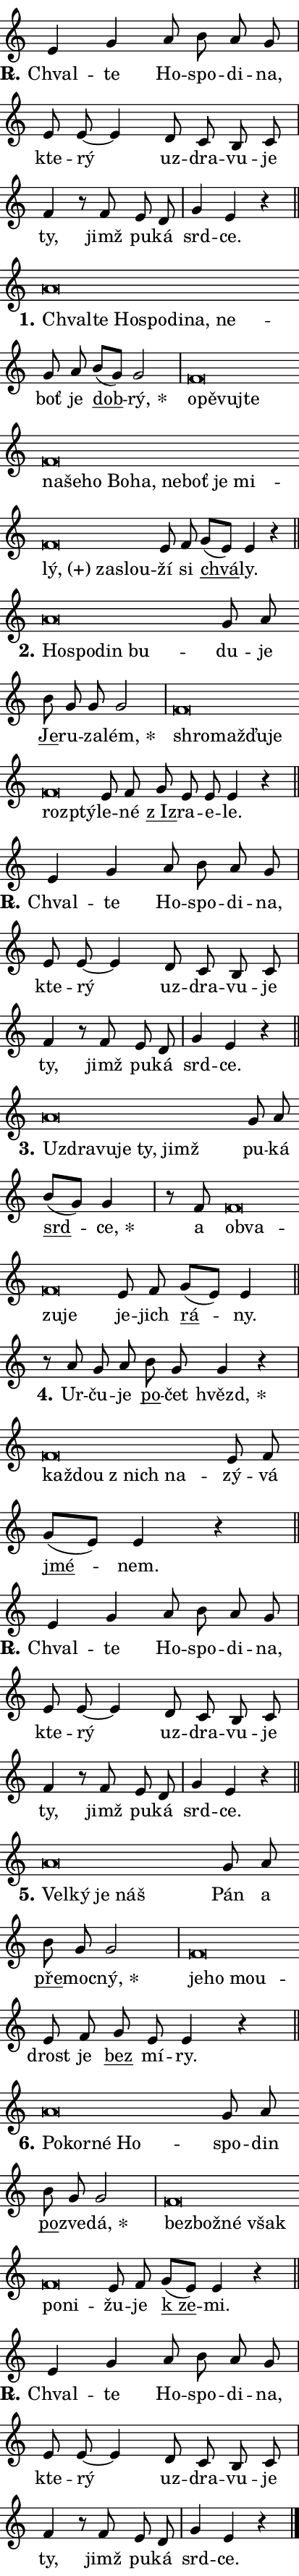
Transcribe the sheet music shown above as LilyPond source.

\version "2.22.1"
\header { tagline = "" }
\paper {
  indent = 0\cm
  top-margin = 0\cm
  right-margin = 0\cm
  bottom-margin = 0\cm
  left-margin = 0\cm
  paper-width = 7\cm
  page-breaking = #ly:one-page-breaking
  system-system-spacing.basic-distance = #11
  score-system-spacing.basic-distance = #11
  ragged-last = ##f
}


%% Author: Thomas Morley
%% https://lists.gnu.org/archive/html/lilypond-user/2020-05/msg00002.html
#(define (line-position grob)
"Returns position of @var[grob} in current system:
   @code{'start}, if at first time-step
   @code{'end}, if at last time-step
   @code{'middle} otherwise
"
  (let* ((col (ly:item-get-column grob))
         (ln (ly:grob-object col 'left-neighbor))
         (rn (ly:grob-object col 'right-neighbor))
         (col-to-check-left (if (ly:grob? ln) ln col))
         (col-to-check-right (if (ly:grob? rn) rn col))
         (break-dir-left
           (and
             (ly:grob-property col-to-check-left 'non-musical #f)
             (ly:item-break-dir col-to-check-left)))
         (break-dir-right
           (and
             (ly:grob-property col-to-check-right 'non-musical #f)
             (ly:item-break-dir col-to-check-right))))
        (cond ((eqv? 1 break-dir-left) 'start)
              ((eqv? -1 break-dir-right) 'end)
              (else 'middle))))

#(define (tranparent-at-line-position vctor)
  (lambda (grob)
  "Relying on @code{line-position} select the relevant enry from @var{vctor}.
Used to determine transparency,"
    (case (line-position grob)
      ((end) (not (vector-ref vctor 0)))
      ((middle) (not (vector-ref vctor 1)))
      ((start) (not (vector-ref vctor 2))))))

noteHeadBreakVisibility =
#(define-music-function (break-visibility)(vector?)
"Makes @code{NoteHead}s transparent relying on @var{break-visibility}"
#{
  \override NoteHead.transparent =
    #(tranparent-at-line-position break-visibility)
#})

#(define delete-ledgers-for-transparent-note-heads
  (lambda (grob)
    "Reads whether a @code{NoteHead} is transparent.
If so this @code{NoteHead} is removed from @code{'note-heads} from
@var{grob}, which is supposed to be @code{LedgerLineSpanner}.
As a result ledgers are not printed for this @code{NoteHead}"
    (let* ((nhds-array (ly:grob-object grob 'note-heads))
           (nhds-list
             (if (ly:grob-array? nhds-array)
                 (ly:grob-array->list nhds-array)
                 '()))
           ;; Relies on the transparent-property being done before
           ;; Staff.LedgerLineSpanner.after-line-breaking is executed.
           ;; This is fragile ...
           (to-keep
             (remove
               (lambda (nhd)
                 (ly:grob-property nhd 'transparent #f))
               nhds-list)))
      ;; TODO find a better method to iterate over grob-arrays, similiar
      ;; to filter/remove etc for lists
      ;; For now rebuilt from scratch
      (set! (ly:grob-object grob 'note-heads)  '())
      (for-each
        (lambda (nhd)
          (ly:pointer-group-interface::add-grob grob 'note-heads nhd))
        to-keep))))

hideNotes = {
  \noteHeadBreakVisibility #begin-of-line-visible
}
unHideNotes = {
  \noteHeadBreakVisibility #all-visible
}

% work-around for resetting accidentals
% https://lilypond.org/doc/v2.23/Documentation/notation/displaying-rhythms#unmetered-music
cadenzaMeasure = {
  \cadenzaOff
  \partial 1024 s1024
  \cadenzaOn
}

#(define-markup-command (accent layout props text) (markup?)
  "Underline accented syllable"
  (interpret-markup layout props
    #{\markup \override #'(offset . 4.3) \underline { #text }#}))

responsum = \markup \concat {
  "R" \hspace #-1.05 \path #0.1 #'((moveto 0 0.07) (lineto 0.9 0.8)) \hspace #0.05 "."
}

\layout {
    \context {
        \Staff
        \remove "Time_signature_engraver"
        \override LedgerLineSpanner.after-line-breaking = #delete-ledgers-for-transparent-note-heads
    }
    \context {
        \Voice {
            \override NoteHead.output-attributes = #'((class . "notehead"))
            \override Hairpin.height = #0.55
        }
    }
    \context {
        \Lyrics {
            \override StanzaNumber.output-attributes = #'((class . "stanzanumber"))
            \override LyricSpace.minimum-distance = #0.9
            \override LyricText.font-name = #"TeX Gyre Schola"
            \override LyricText.font-size = 1
            \override StanzaNumber.font-name = #"TeX Gyre Schola Bold"
            \override StanzaNumber.font-size = 1
        }
    }
}

% magnetic-lyrics.ily
%
%   written by
%     Jean Abou Samra <jean@abou-samra.fr>
%     Werner Lemberg <wl@gnu.org>
%
%   adapted by
%     Jiri Hon <jiri.hon@gmail.com>
%
% Version 2022-Apr-15

% https://www.mail-archive.com/lilypond-user@gnu.org/msg149350.html

#(define (Left_hyphen_pointer_engraver context)
   "Collect syllable-hyphen-syllable occurrences in lyrics and store
them in properties.  This engraver only looks to the left.  For
example, if the lyrics input is @code{foo -- bar}, it does the
following.

@itemize @bullet
@item
Set the @code{text} property of the @code{LyricHyphen} grob between
@q{foo} and @q{bar} to @code{foo}.

@item
Set the @code{left-hyphen} property of the @code{LyricText} grob with
text @q{foo} to the @code{LyricHyphen} grob between @q{foo} and
@q{bar}.
@end itemize

Use this auxiliary engraver in combination with the
@code{lyric-@/text::@/apply-@/magnetic-@/offset!} hook."
   (let ((hyphen #f)
         (text #f))
     (make-engraver
      (acknowledgers
       ((lyric-syllable-interface engraver grob source-engraver)
        (set! text grob)))
      (end-acknowledgers
       ((lyric-hyphen-interface engraver grob source-engraver)
        ;(when (not (grob::has-interface grob 'lyric-space-interface))
          (set! hyphen grob)));)
      ((stop-translation-timestep engraver)
       (when (and text hyphen)
         (ly:grob-set-object! text 'left-hyphen hyphen))
       (set! text #f)
       (set! hyphen #f)))))

#(define (lyric-text::apply-magnetic-offset! grob)
   "If the space between two syllables is less than the value in
property @code{LyricText@/.details@/.squash-threshold}, move the right
syllable to the left so that it gets concatenated with the left
syllable.

Use this function as a hook for
@code{LyricText@/.after-@/line-@/breaking} if the
@code{Left_@/hyphen_@/pointer_@/engraver} is active."
   (let ((hyphen (ly:grob-object grob 'left-hyphen #f)))
     (when hyphen
       (let ((left-text (ly:spanner-bound hyphen LEFT)))
         (when (grob::has-interface left-text 'lyric-syllable-interface)
           (let* ((common (ly:grob-common-refpoint grob left-text X))
                  (this-x-ext (ly:grob-extent grob common X))
                  (left-x-ext
                   (begin
                     ;; Trigger magnetism for left-text.
                     (ly:grob-property left-text 'after-line-breaking)
                     (ly:grob-extent left-text common X)))
                  ;; `delta` is the gap width between two syllables.
                  (delta (- (interval-start this-x-ext)
                            (interval-end left-x-ext)))
                  (details (ly:grob-property grob 'details))
                  (threshold (assoc-get 'squash-threshold details 0.2)))
             (when (< delta threshold)
               (let* (;; We have to manipulate the input text so that
                      ;; ligatures crossing syllable boundaries are not
                      ;; disabled.  For languages based on the Latin
                      ;; script this is essentially a beautification.
                      ;; However, for non-Western scripts it can be a
                      ;; necessity.
                      (lt (ly:grob-property left-text 'text))
                      (rt (ly:grob-property grob 'text))
                      (is-space (grob::has-interface hyphen 'lyric-space-interface))
                      (space (if is-space " " ""))
                      (space-markup (grob-interpret-markup grob " "))
                      (space-size (interval-length (ly:stencil-extent space-markup X)))
                      (extra-delta (if is-space space-size 0))
                      ;; Append new syllable.
                      (ltrt-space (if (and (string? lt) (string? rt))
                                (string-append lt space rt)
                                (make-concat-markup (list lt space rt))))
                      ;; Right-align `ltrt` to the right side.
                      (ltrt-space-markup (grob-interpret-markup
                               grob
                               (make-translate-markup
                                (cons (interval-length this-x-ext) 0)
                                (make-right-align-markup ltrt-space)))))
                 (begin
                   ;; Don't print `left-text`.
                   (ly:grob-set-property! left-text 'stencil #f)
                   ;; Set text and stencil (which holds all collected
                   ;; syllables so far) and shift it to the left.
                   (ly:grob-set-property! grob 'text ltrt-space)
                   (ly:grob-set-property! grob 'stencil ltrt-space-markup)
                   (ly:grob-translate-axis! grob (- (- delta extra-delta)) X))))))))))


#(define (lyric-hyphen::displace-bounds-first grob)
   ;; Make very sure this callback isn't triggered too early.
   (let ((left (ly:spanner-bound grob LEFT))
         (right (ly:spanner-bound grob RIGHT)))
     (ly:grob-property left 'after-line-breaking)
     (ly:grob-property right 'after-line-breaking)
     (ly:lyric-hyphen::print grob)))

squashThreshold = #0.4

\layout {
  \context {
    \Lyrics
    \consists #Left_hyphen_pointer_engraver
    \override LyricText.after-line-breaking =
      #lyric-text::apply-magnetic-offset!
    \override LyricHyphen.stencil = #lyric-hyphen::displace-bounds-first
    \override LyricText.details.squash-threshold = \squashThreshold
    \override LyricHyphen.minimum-distance = 0
    \override LyricHyphen.minimum-length = \squashThreshold
  }
}

squash = \override LyricText.details.squash-threshold = 9999
unSquash = \override LyricText.details.squash-threshold = \squashThreshold

left = \override LyricText.self-alignment-X = #LEFT
unLeft = \revert LyricText.self-alignment-X

starOffset = #(lambda (grob) 
                (let ((x_offset (ly:self-alignment-interface::aligned-on-x-parent grob)))
                  (if (= x_offset 0) 0 (+ x_offset 1.2))))

star = #(define-music-function (syllable)(string?)
"Append star separator at the end of a syllable"
#{
  \once \override LyricText.X-offset = #starOffset
  \lyricmode { \markup {
    #syllable
    \override #'((font-name . "TeX Gyre Schola Bold")) \hspace #0.2 \lower #0.65 \larger "*"
  } }
#})

starAccent = #(define-music-function (syllable)(string?)
"Append star separator at the end of a syllable and make accent"
#{
  \once \override LyricText.X-offset = #starOffset
  \lyricmode { \markup {
    \accent #syllable
    \override #'((font-name . "TeX Gyre Schola Bold")) \hspace #0.2 \lower #0.65 \larger "*"
  } }
#})

breath = #(define-music-function (syllable)(string?)
"Append breathing indicator at the end of a syllable"
#{
  \lyricmode { \markup { #syllable "+" } }
#})

optionalBreath = #(define-music-function (syllable)(string?)
"Append optional breathing indicator at the end of a syllable"
#{
  \lyricmode { \markup { #syllable "(+)" } }
#})


\score {
    <<
        \new Voice = "melody" { \cadenzaOn \key c \major \relative { e'4 g a8 b a g \cadenzaMeasure \bar "|" e e~ e4 \bar "" d8 c b c \cadenzaMeasure \bar "|" f4 r8 f e d \cadenzaMeasure \bar "|" g4 e r4 \cadenzaMeasure \bar "||" \break }
\relative { a'\breve*1/16 \hideNotes \breve*1/16 \bar "" \breve*1/16 \bar "" \breve*1/16 \bar "" \breve*1/16 \bar "" \breve*1/16 \breve*1/16 \bar "" \unHideNotes g8 a \bar "" b[( g)] g2 \cadenzaMeasure \bar "|" f\breve*1/16 \hideNotes \breve*1/16 \bar "" \breve*1/16 \bar "" \breve*1/16 \bar "" \breve*1/16 \bar "" \breve*1/16 \bar "" \breve*1/16 \bar "" \breve*1/16 \bar "" \breve*1/16 \bar "" \breve*1/16 \bar "" \breve*1/16 \bar "" \breve*1/16 \bar "" \breve*1/16 \bar "" \breve*1/16 \bar "" \breve*1/16 \breve*1/16 \bar "" \unHideNotes e8 f \bar "" g[( e)] e4 r \cadenzaMeasure \bar "||" \break }
\relative { a'\breve*1/16 \hideNotes \breve*1/16 \bar "" \breve*1/16 \breve*1/16 \bar "" \unHideNotes g8 a \bar "" b g g g2 \cadenzaMeasure \bar "|" f\breve*1/16 \hideNotes \breve*1/16 \bar "" \breve*1/16 \bar "" \breve*1/16 \breve*1/16 \bar "" \unHideNotes e8 f \bar "" g e e e4 r \cadenzaMeasure \bar "||" \break }
\relative { e'4 g a8 b a g \cadenzaMeasure \bar "|" e e~ e4 \bar "" d8 c b c \cadenzaMeasure \bar "|" f4 r8 f e d \cadenzaMeasure \bar "|" g4 e r4 \cadenzaMeasure \bar "||" \break }
\relative { a'\breve*1/16 \hideNotes \breve*1/16 \bar "" \breve*1/16 \bar "" \breve*1/16 \bar "" \breve*1/16 \breve*1/16 \bar "" \unHideNotes g8 a \bar "" b[( g)] g4 \cadenzaMeasure \bar "|" r8 f f\breve*1/16 \hideNotes \breve*1/16 \bar "" \breve*1/16 \breve*1/16 \bar "" \unHideNotes e8 f \bar "" g[( e)] e4 \cadenzaMeasure \bar "||" \break }
\relative { r8 a' g8 a \bar "" b g g4 r \cadenzaMeasure \bar "|" f\breve*1/16 \hideNotes \breve*1/16 \bar "" \breve*1/16 \breve*1/16 \bar "" \unHideNotes e8 f \bar "" g[( e)] e4 r \cadenzaMeasure \bar "||" \break }
\relative { e'4 g a8 b a g \cadenzaMeasure \bar "|" e e~ e4 \bar "" d8 c b c \cadenzaMeasure \bar "|" f4 r8 f e d \cadenzaMeasure \bar "|" g4 e r4 \cadenzaMeasure \bar "||" \break }
\relative { a'\breve*1/16 \hideNotes \breve*1/16 \bar "" \breve*1/16 \breve*1/16 \bar "" \unHideNotes g8 a \bar "" b g g2 \cadenzaMeasure \bar "|" f\breve*1/16 \hideNotes \breve*1/16 \breve*1/16 \bar "" \unHideNotes e8 f \bar "" g e e4 r \cadenzaMeasure \bar "||" \break }
\relative { a'\breve*1/16 \hideNotes \breve*1/16 \bar "" \breve*1/16 \breve*1/16 \bar "" \unHideNotes g8 a \bar "" b g g2 \cadenzaMeasure \bar "|" f\breve*1/16 \hideNotes \breve*1/16 \bar "" \breve*1/16 \bar "" \breve*1/16 \bar "" \breve*1/16 \breve*1/16 \bar "" \unHideNotes e8 f \bar "" g[( e)] e4 r \cadenzaMeasure \bar "||" \break }
\relative { e'4 g a8 b a g \cadenzaMeasure \bar "|" e e~ e4 \bar "" d8 c b c \cadenzaMeasure \bar "|" f4 r8 f e d \cadenzaMeasure \bar "|" g4 e r4 \cadenzaMeasure \bar "||" \break } \bar "|." }
        \new Lyrics \lyricsto "melody" { \lyricmode { \set stanza = \responsum
Chval -- te Ho -- spo -- di -- na, kte -- rý uz -- dra -- vu -- je ty, jimž pu -- ká srd -- ce.
\set stanza = "1."
\left Chval -- \squash te Ho -- spo -- di -- na, ne -- \unLeft \unSquash boť je \markup \accent dob -- \star rý, \left o -- \squash pě -- vuj -- te na -- še -- ho Bo -- ha, ne -- boť je mi -- \optionalBreath lý, za -- slou -- \unLeft \unSquash ží si \markup \accent chvá -- ly.
\set stanza = "2."
\left Ho -- \squash spo -- din bu -- \unLeft \unSquash du -- je \markup \accent Je -- ru -- za -- \star lém, \left shro -- \squash mažďu -- je roz -- ptý -- \unLeft \unSquash le -- né \markup \accent "z Iz" -- ra -- e -- le.
\set stanza = \responsum
Chval -- te Ho -- spo -- di -- na, kte -- rý uz -- dra -- vu -- je ty, jimž pu -- ká srd -- ce.
\set stanza = "3."
\left Uz -- \squash dra -- vu -- je ty, jimž \unLeft \unSquash pu -- ká \markup \accent srd -- \star ce, a \left ob -- \squash va -- zu -- je \unLeft \unSquash je -- jich \markup \accent rá -- ny.
\set stanza = "4."
Ur -- ču -- je \markup \accent po -- čet \star hvězd, \left kaž -- \squash dou "z nich" na -- \unLeft \unSquash zý -- vá \markup \accent jmé -- nem.
\set stanza = \responsum
Chval -- te Ho -- spo -- di -- na, kte -- rý uz -- dra -- vu -- je ty, jimž pu -- ká srd -- ce.
\set stanza = "5."
\left Vel -- \squash ký je náš \unLeft \unSquash Pán a \markup \accent pře -- moc -- \star ný, \left je -- \squash ho mou -- \unLeft \unSquash drost je \markup \accent bez mí -- ry.
\set stanza = "6."
\left Po -- \squash kor -- né Ho -- \unLeft \unSquash spo -- din \markup \accent po -- zve -- \star dá, \left bez -- \squash bož -- né však po -- ni -- \unLeft \unSquash žu -- je \markup \accent "k ze" -- mi.
\set stanza = \responsum
Chval -- te Ho -- spo -- di -- na, kte -- rý uz -- dra -- vu -- je ty, jimž pu -- ká srd -- ce. } }
    >>
    \layout {}
}
